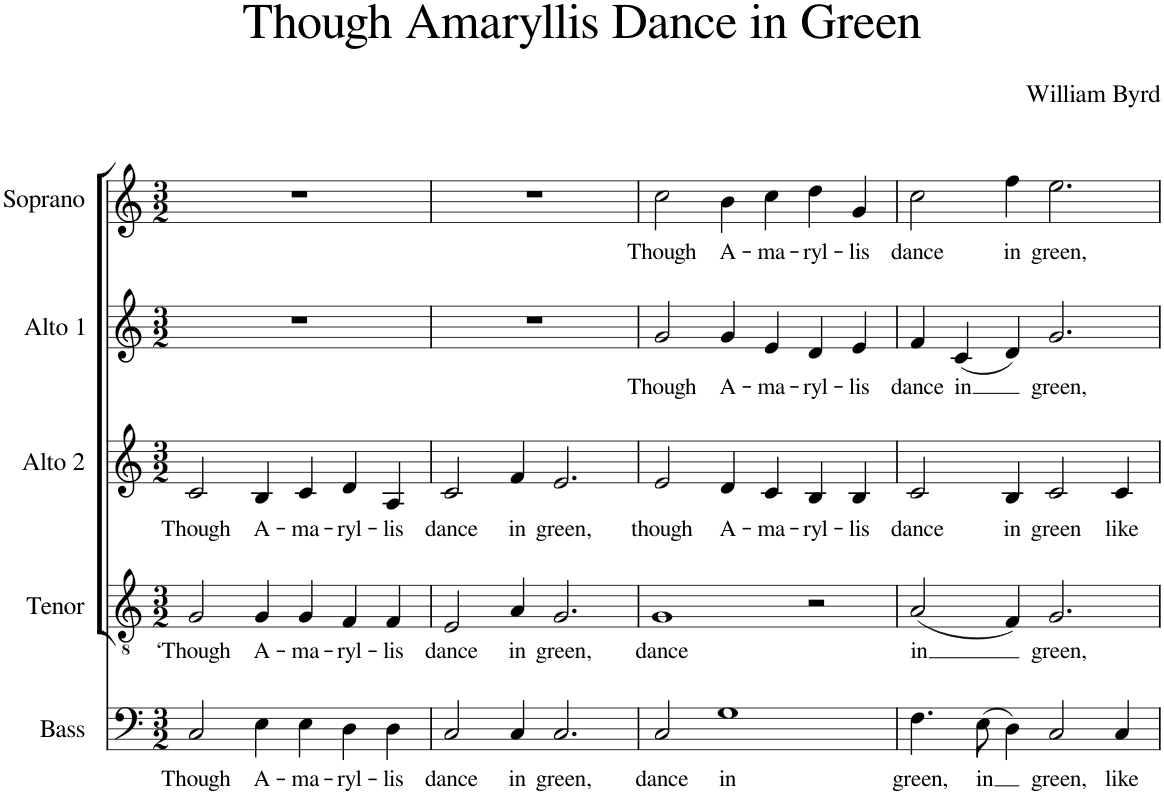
**kern	**text	**kern	**text	**kern	**text	**kern	**text	**kern	**text
*part5	*part5	*part4	*part4	*part3	*part3	*part2	*part2	*part1	*part1
*staff5	*staff5	*staff4	*staff4	*staff3	*staff3	*staff2	*staff2	*staff1	*staff1
*I"Bass	*	*I"Tenor	*	*I"Alto 2	*	*I"Alto 1	*	*I"Soprano	*
*I'B.	*	*I'T.	*	*I'A2.	*	*I'A1.	*	*I'S.	*
*clefF4	*	*clefGv2	*	*clefG2	*	*clefG2	*	*clefG2	*
*k[]	*	*k[]	*	*k[]	*	*k[]	*	*k[]	*
*M3/2	*	*M3/2	*	*M3/2	*	*M3/2	*	*M3/2	*
=1	=1	=1	=1	=1	=1	=1	=1	=1	=1
!	!LO:LY:b	!	!LO:LY:b	!	!LO:LY:b	!	!	!	!
2C/	Though	2G/	‘Though	2c/	Though	1.r	.	1.r	.
!	!LO:LY:b	!	!LO:LY:b	!	!LO:LY:b	!	!	!	!
4E\	A-	4G/	A-	4B/	A-	.	.	.	.
!	!LO:LY:b	!	!LO:LY:b	!	!LO:LY:b	!	!	!	!
4E\	-ma-	4G/	-ma-	4c/	-ma-	.	.	.	.
!	!LO:LY:b	!	!LO:LY:b	!	!LO:LY:b	!	!	!	!
4D\	-ryl-	4F/	-ryl-	4d/	-ryl-	.	.	.	.
!	!LO:LY:b	!	!LO:LY:b	!	!LO:LY:b	!	!	!	!
4D\	-lis	4F/	-lis	4A/	-lis	.	.	.	.
=2	=2	=2	=2	=2	=2	=2	=2	=2	=2
!	!LO:LY:b	!	!LO:LY:b	!	!LO:LY:b	!	!	!	!
2C/	dance	2E/	dance	2c/	dance	1.r	.	1.r	.
!	!LO:LY:b	!	!LO:LY:b	!	!LO:LY:b	!	!	!	!
4C/	in	4A/	in	4f/	in	.	.	.	.
!	!LO:LY:b	!	!LO:LY:b	!	!LO:LY:b	!	!	!	!
2.C/	green,	2.G/	green,	2.e/	green,	.	.	.	.
=3	=3	=3	=3	=3	=3	=3	=3	=3	=3
!	!LO:LY:b	!	!LO:LY:b	!	!LO:LY:b	!	!LO:LY:b	!	!LO:LY:b
2C/	dance	1G	dance	2e/	though	2g/	Though	2cc\	Though
!	!LO:LY:b	!	!	!	!LO:LY:b	!	!LO:LY:b	!	!LO:LY:b
1G	in	.	.	4d/	A-	4g/	A-	4b\	A-
!	!	!	!	!	!LO:LY:b	!	!LO:LY:b	!	!LO:LY:b
.	.	.	.	4c/	-ma-	4e/	-ma-	4cc\	-ma-
!	!	!	!	!	!LO:LY:b	!	!LO:LY:b	!	!LO:LY:b
.	.	2r	.	4B/	-ryl-	4d/	-ryl-	4dd\	-ryl-
!	!	!	!	!	!LO:LY:b	!	!LO:LY:b	!	!LO:LY:b
.	.	.	.	4B/	-lis	4e/	-lis	4g/	-lis
=4	=4	=4	=4	=4	=4	=4	=4	=4	=4
!	!LO:LY:b	!	!LO:LY:b	!	!LO:LY:b	!	!LO:LY:b	!	!LO:LY:b
4.F\	green,	(<2A/	in	2c/	dance	4f/	dance	2cc\	dance
!	!	!	!	!	!	!	!LO:LY:b	!	!
.	.	.	.	.	.	(<4c/	in	.	.
!	!LO:LY:b	!	!	!	!	!	!	!	!
(>8E\	in	.	.	.	.	.	.	.	.
!	!	!	!	!	!LO:LY:b	!	!	!	!LO:LY:b
4D\)	.	4F/)	.	4B/	in	4d/)	.	4ff\	in
!	!LO:LY:b	!	!LO:LY:b	!	!LO:LY:b	!	!LO:LY:b	!	!LO:LY:b
2C/	green,	2.G/	green,	2c/	green	2.g/	green,	2.ee\	green,
!	!LO:LY:b	!	!	!	!LO:LY:b	!	!	!	!
4C/	like	.	.	4c/	like	.	.	.	.
=	=	=	=	=	=	=	=	=	=
*-	*-	*-	*-	*-	*-	*-	*-	*-	*-
